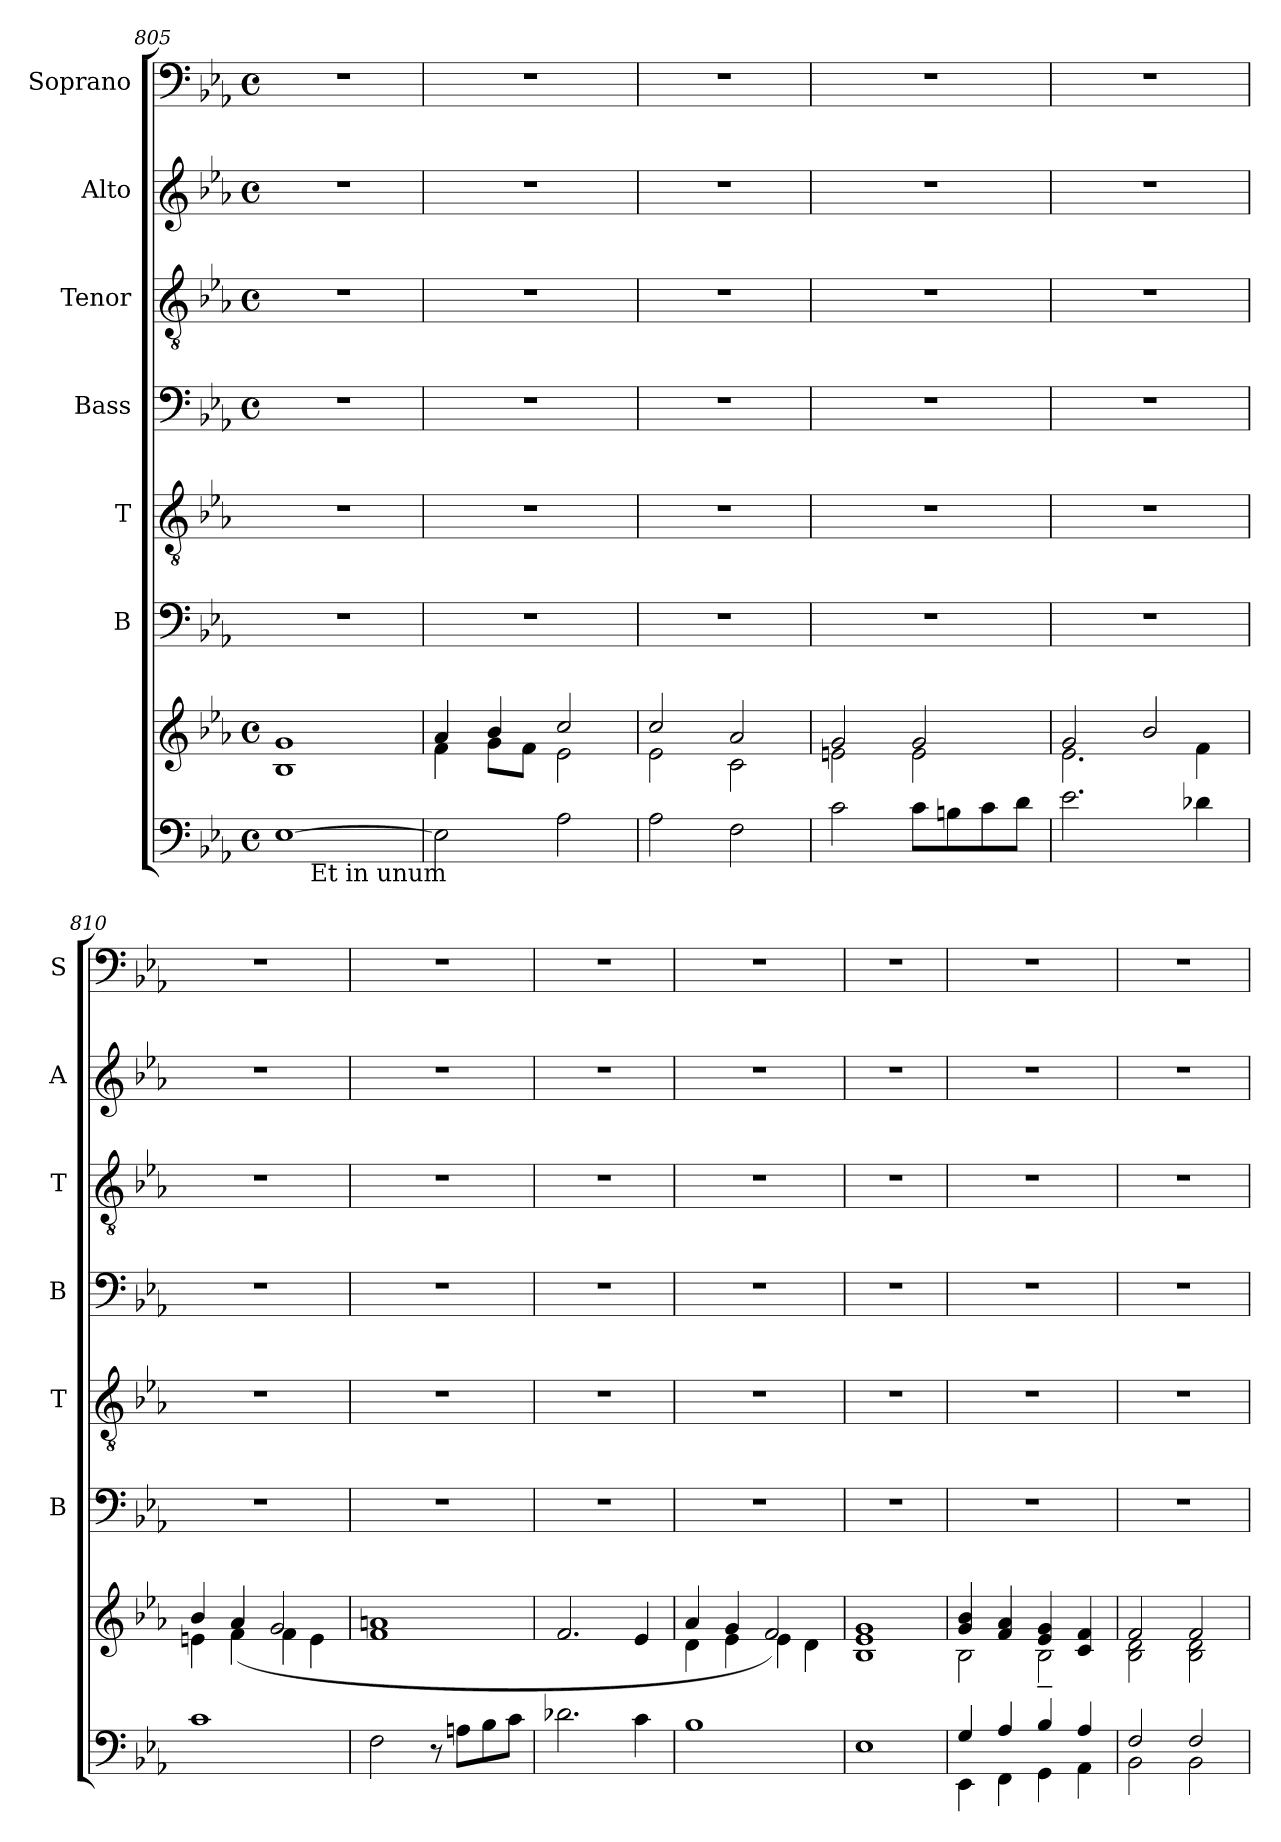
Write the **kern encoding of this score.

**kern	**kern	**kern	**kern	**kern	**kern	**kern	**kern
*part8	*part7	*part6	*part5	*part4	*part3	*part2	*part1
*staff8	*staff7	*staff6	*staff5	*staff4	*staff3	*staff2	*staff1
*	*	*I"B	*I"T	*I"Bass	*I"Tenor	*I"Alto	*I"Soprano
*	*	*I'B	*I'T	*I'B	*I'T	*I'A	*I'S
*clefF4	*clefG2	*clefF4	*clefGv2	*clefF4	*clefGv2	*clefG2	*clefF4
*k[b-e-a-]	*k[b-e-a-]	*k[b-e-a-]	*k[b-e-a-]	*k[b-e-a-]	*k[b-e-a-]	*k[b-e-a-]	*k[b-e-a-]
*E-:	*E-:	*E-:	*E-:	*E-:	*E-:	*E-:	*E-:
*M4/4	*M4/4	*	*	*M4/4	*M4/4	*M4/4	*M4/4
*met(c)	*met(c)	*	*	*met(c)	*met(c)	*met(c)	*met(c)
=805	=805	=805	=805	=805	=805	=805	=805
*^	*	*	*	*	*	*	*
[>1E-	8ryy	1B- 1g	1r	1r	1r	1r	1r	1r
!	!LO:TX:b:t=Et in unum	!	!	!	!	!	!	!
.	2..ryy	.	.	.	.	.	.	.
*v	*v	*	*	*	*	*	*	*
=806	=806	=806	=806	=806	=806	=806	=806
*	*^	*	*	*	*	*	*
2E-\]	4a-/	4f\	1r	1r	1r	1r	1r	1r
.	4b-/	8g\L	.	.	.	.	.	.
.	.	8f\J	.	.	.	.	.	.
2A-\	2cc/	2e-\	.	.	.	.	.	.
=807	=807	=807	=807	=807	=807	=807	=807	=807
2A-\	2cc/	2e-\	1r	1r	1r	1r	1r	1r
2F\	2a-/	2c\	.	.	.	.	.	.
=808	=808	=808	=808	=808	=808	=808	=808	=808
2c\	2g/	2en\	1r	1r	1r	1r	1r	1r
8c\L	2g/	2e\	.	.	.	.	.	.
8Bn\	.	.	.	.	.	.	.	.
8c\	.	.	.	.	.	.	.	.
8d\J	.	.	.	.	.	.	.	.
!!LO:LB:g=z
=809	=809	=809	=809	=809	=809	=809	=809	=809
2.e-\	2g/	2.e-\	1r	1r	1r	1r	1r	1r
.	2b-/	.	.	.	.	.	.	.
4d-X\	.	4f\	.	.	.	.	.	.
=810	=810	=810	=810	=810	=810	=810	=810	=810
1c	4b-/	4en\	1r	1r	1r	1r	1r	1r
.	4a-/	(<4f\	.	.	.	.	.	.
.	2g/	4f\	.	.	.	.	.	.
.	.	4e\	.	.	.	.	.	.
*	*v	*v	*	*	*	*	*	*
=811	=811	=811	=811	=811	=811	=811	=811
2F\	1f 1an	1r	1r	1r	1r	1r	1r
8r	.	.	.	.	.	.	.
8An\L	.	.	.	.	.	.	.
8B-\	.	.	.	.	.	.	.
8c\J	.	.	.	.	.	.	.
=812	=812	=812	=812	=812	=812	=812	=812
2.d-X\	2.f/	1r	1r	1r	1r	1r	1r
4c\	4e-/	.	.	.	.	.	.
=813	=813	=813	=813	=813	=813	=813	=813
*	*^	*	*	*	*	*	*
1B-	4a-/	4d\	1r	1r	1r	1r	1r	1r
.	4g/	4e-\	.	.	.	.	.	.
.	2f/)	4e-\	.	.	.	.	.	.
.	.	4d\	.	.	.	.	.	.
*	*v	*v	*	*	*	*	*	*
=814	=814	=814	=814	=814	=814	=814	=814
1E-	1B- 1e- 1g	1r	1r	1r	1r	1r	1r
!!LO:LB:g=z
=815	=815	=815	=815	=815	=815	=815	=815
*^	*^	*	*	*	*	*	*
4G/	4EE-\	4g/ 4b-/	2B-\	1r	1r	1r	1r	1r	1r
4A-/	4FF\	4f/ 4a-/	.	.	.	.	.	.	.
4B-/	4GG\	4e-/ 4g/	2B-~<\	.	.	.	.	.	.
4A-/	4AA-\	4c/ 4f/	.	.	.	.	.	.	.
=816	=816	=816	=816	=816	=816	=816	=816	=816	=816
2F/	2BB-\	2f/	2B-\ 2d\	1r	1r	1r	1r	1r	1r
2F/	2BB-\	2f/	2B-\ 2d\	.	.	.	.	.	.
*v	*v	*	*	*	*	*	*	*	*
*	*v	*v	*	*	*	*	*	*
=	=	=	=	=	=	=	=
*-	*-	*-	*-	*-	*-	*-	*-
